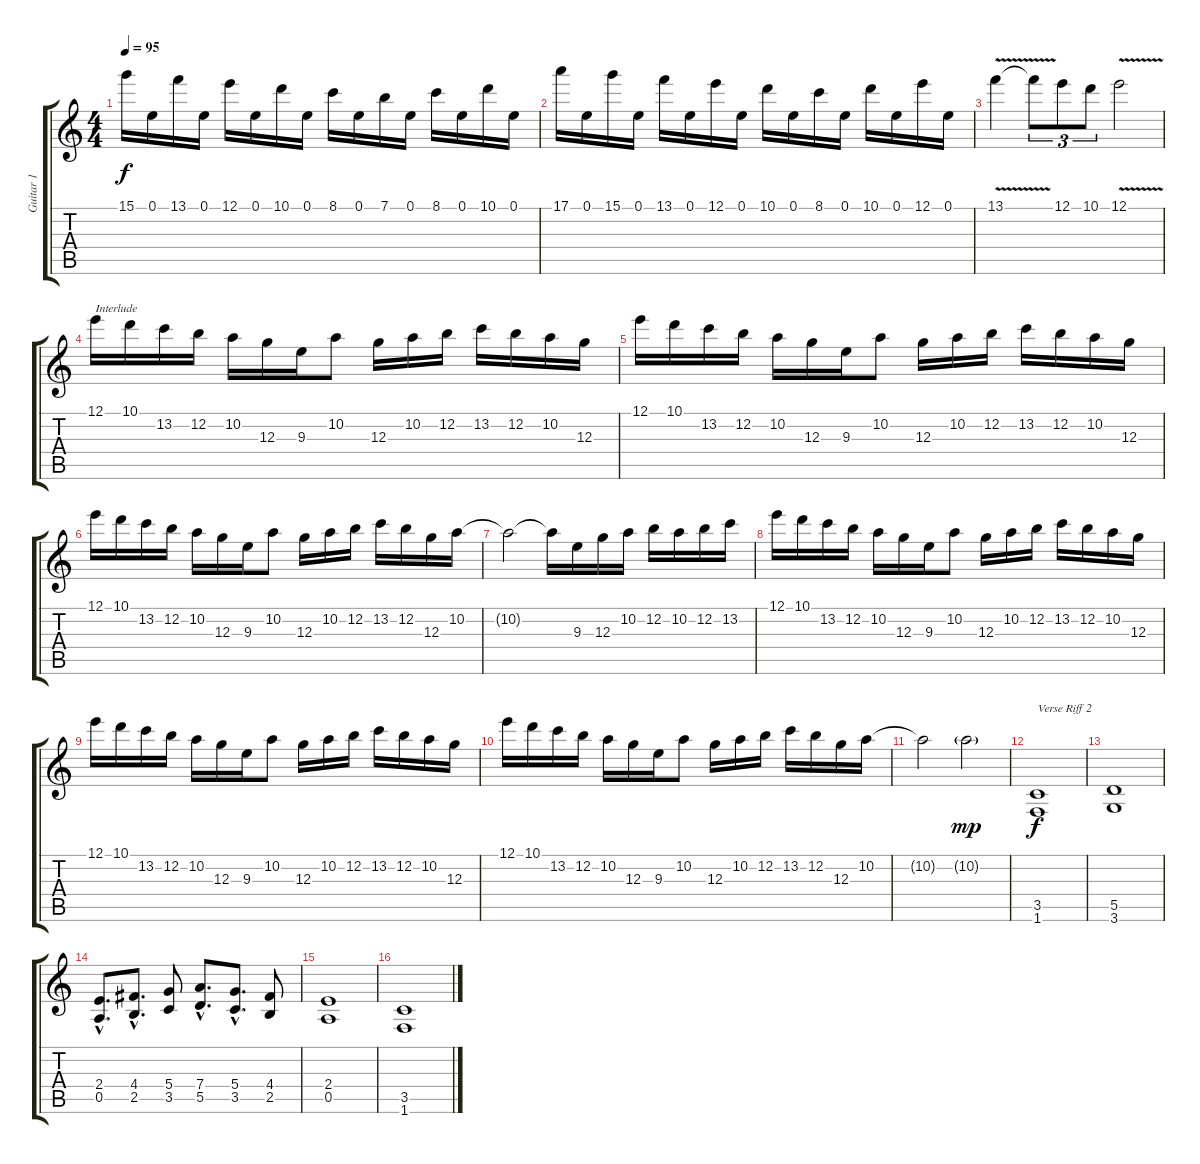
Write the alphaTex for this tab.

\track ("Guitar 1" "Guitar 1") {instrument distortionguitar}
\staff {score tabs}
\tuning (E4 B3 G3 D3 A2 E2) {hide}
\ts (4 4)
\tempo 95
\clef g2
\ks c
15.1.16{dy f} 0.1.16 13.1.16 0.1.16 12.1.16 0.1.16 10.1.16 0.1.16 8.1.16 0.1.16 7.1.16 0.1.16 8.1.16 0.1.16 10.1.16 0.1.16 |
17.1.16 0.1.16 15.1.16 0.1.16 13.1.16 0.1.16 12.1.16 0.1.16 10.1.16 0.1.16 8.1.16 0.1.16 10.1.16 0.1.16 12.1.16 0.1.16 |
13.1{v}.4 13.1{t}.8{tu (3 2)} 12.1.8{tu (3 2)} 10.1.8{tu (3 2)} 12.1{v}.2 |
12.1.16{txt "Interlude"} 10.1.16 13.2.16 12.2.16 10.2.16 12.3.16 9.3.16 10.2.8 12.3.16 10.2.16 12.2.16 13.2.16 12.2.16 10.2.16 12.3.16 |
12.1.16 10.1.16 13.2.16 12.2.16 10.2.16 12.3.16 9.3.16 10.2.8 12.3.16 10.2.16 12.2.16 13.2.16 12.2.16 10.2.16 12.3.16 |
12.1.16 10.1.16 13.2.16 12.2.16 10.2.16 12.3.16 9.3.16 10.2.8 12.3.16 10.2.16 12.2.16 13.2.16 12.2.16 12.3.16 10.2.16 |
10.2{t}.2 10.2{t}.16 9.3.16 12.3.16 10.2.16 12.2.16 10.2.16 12.2.16 13.2.16 |
12.1.16 10.1.16 13.2.16 12.2.16 10.2.16 12.3.16 9.3.16 10.2.8 12.3.16 10.2.16 12.2.16 13.2.16 12.2.16 10.2.16 12.3.16 |
12.1.16 10.1.16 13.2.16 12.2.16 10.2.16 12.3.16 9.3.16 10.2.8 12.3.16 10.2.16 12.2.16 13.2.16 12.2.16 10.2.16 12.3.16 |
12.1.16 10.1.16 13.2.16 12.2.16 10.2.16 12.3.16 9.3.16 10.2.8 12.3.16 10.2.16 12.2.16 13.2.16 12.2.16 12.3.16 10.2.16 |
10.2{t}.2 10.2{g}.2{dy mp} |
(3.5 1.6).1{txt "Verse Riff 2" dy f} |
(5.5 3.6).1 |
(2.4{hac} 0.5{hac}).8{d} (4.4{hac} 2.5{hac}).8{d} (5.4 3.5).8 (7.4{hac} 5.5{hac}).8{d} (5.4{hac} 3.5{hac}).8{d} (4.4 2.5).8 |
(2.4 0.5).1 |
(3.5 1.6).1
